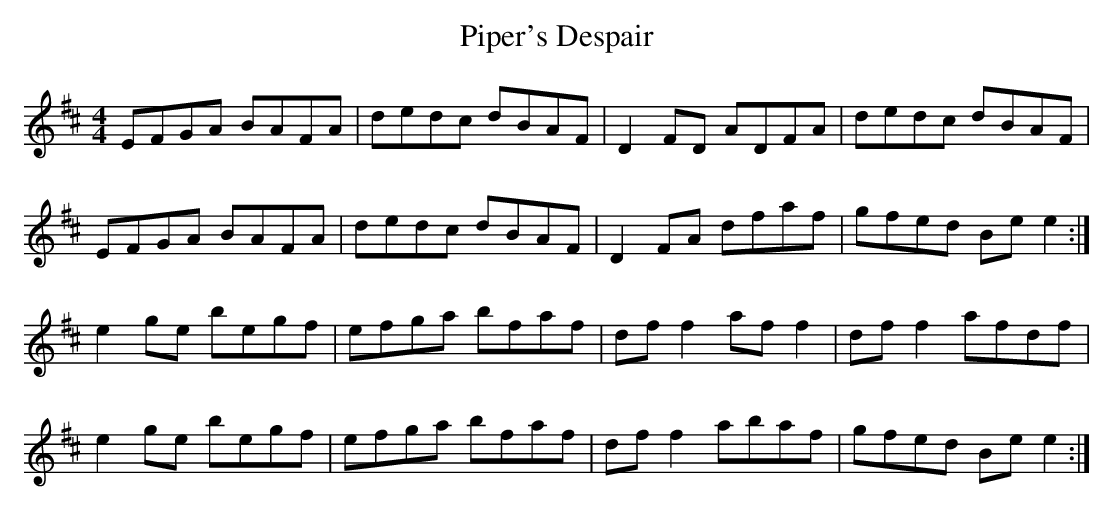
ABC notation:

X:1
T:Piper's Despair
M:4/4
L:1/8
K:D
EFGA BAFA|dedc dBAF|D2FD ADFA|dedc dBAF|
EFGA BAFA|dedc dBAF|D2FA dfaf|gfed Bee2:|
e2ge begf|efga bfaf|dff2 aff2|dff2 afdf|
e2ge begf|efga bfaf|dff2 abaf|gfed Bee2:|
